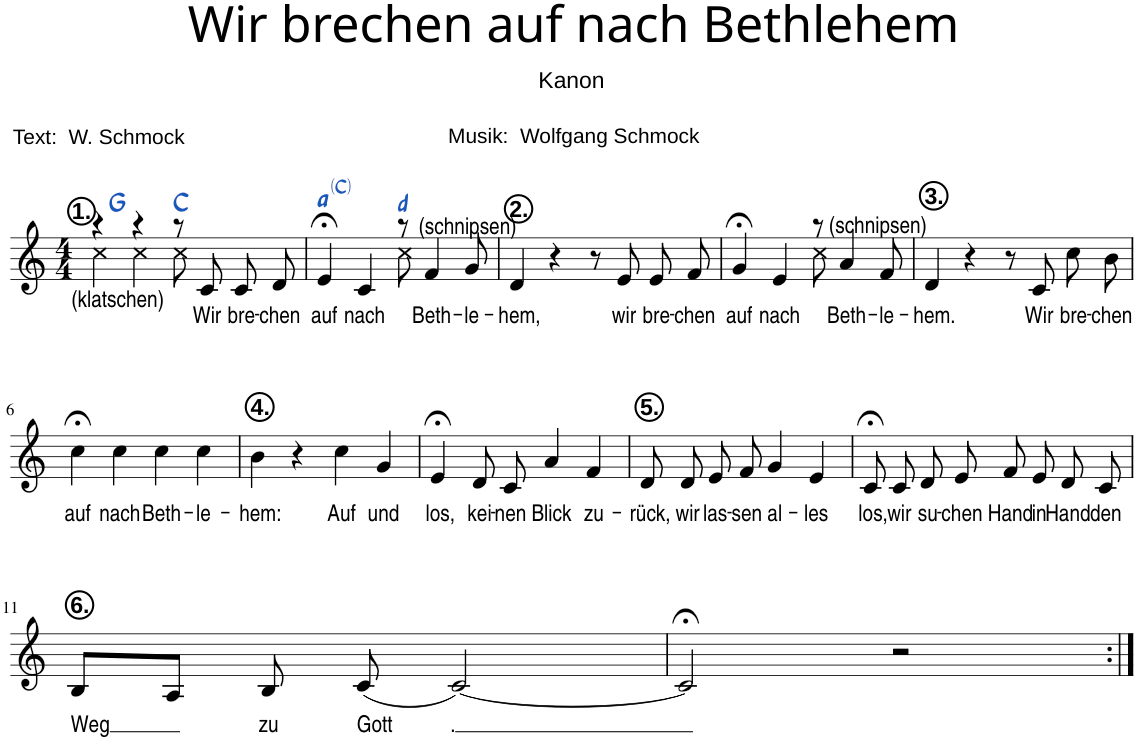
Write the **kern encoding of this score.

**kern	**text	**harte
*part1	*part1	*part1
*staff1	*staff1	*
*I"Stimme	*	*
*I'St.	*	*
*clefG2	*	*
*k[]	*	*
*M4/4	*	*
=1	=1	=1
*^	*	*
!LO:TX:a:B:t=1.	!	!	!
4r	4cc\	.	G:maj
!LO:TX:b:t=(klatschen)	!	!	!
4r	4cc\	.	.
8r	8cc\	.	C:maj
!	!	!LO:LY:b	!
8c/	4.ryy	Wir	.
!	!	!LO:LY:b	!
8c/	.	bre-	.
!	!	!LO:LY:b	!
8d/	.	-chen	.
=2	=2	=2	=2
!	!	!LO:LY:b	!
4e;</	2ryy	auf	A:maj
!	!	!LO:LY:b	!
4c/	.	nach	.
!LO:TX:b:t=(schnipsen)	!	!	!
8r	8cc\	.	D:maj
!	!	!LO:LY:b	!
4f/	4.ryy	Beth-	.
!	!	!LO:LY:b	!
8g/	.	-le-	.
*v	*v	*	*
=3	=3	=3
!LO:TX:a:B:t=2.	!	!
!	!LO:LY:b	!
4d/	-hem,	.
4r	.	.
8r	.	.
!	!LO:LY:b	!
8e/	wir	.
!	!LO:LY:b	!
8e/	bre-	.
!	!LO:LY:b	!
8fn/	-chen	.
=4	=4	=4
!	!LO:LY:b	!
*^	*	*
4g;</	2ryy	auf	.
!	!	!LO:LY:b	!
4e/	.	nach	.
!LO:TX:a:t=(schnipsen)	!	!	!
8r	8cc\	.	.
!	!	!LO:LY:b	!
4a/	4.ryy	Beth-	.
!	!	!LO:LY:b	!
8f/	.	-le-	.
*v	*v	*	*
=5	=5	=5
!LO:TX:a:B:t=3.	!	!
!	!LO:LY:b	!
4d/	-hem.	.
4r	.	.
8r	.	.
!	!LO:LY:b	!
8c/	Wir	.
!	!LO:LY:b	!
8cc\	bre-	.
!	!LO:LY:b	!
8b\	-chen	.
!!LO:LB:g=z
=6	=6	=6
!	!LO:LY:b	!
4cc;<\	auf	.
!	!LO:LY:b	!
4cc\	nach	.
!	!LO:LY:b	!
4cc\	Beth-	.
!	!LO:LY:b	!
4cc\	-le-	.
=7	=7	=7
!LO:TX:a:B:t=4.	!	!
!	!LO:LY:b	!
4b\	-hem:	.
4r	.	.
!	!LO:LY:b	!
4cc\	Auf	.
!	!LO:LY:b	!
4g/	und	.
=8	=8	=8
!	!LO:LY:b	!
4e;</	los,	.
!	!LO:LY:b	!
8d/	kei-	.
!	!LO:LY:b	!
8c/	-nen	.
!	!LO:LY:b	!
4a/	Blick	.
!	!LO:LY:b	!
4f/	zu-	.
=9	=9	=9
!LO:TX:a:B:t=5.	!	!
!	!LO:LY:b	!
8d/	-rück,	.
!	!LO:LY:b	!
8d/	wir	.
!	!LO:LY:b	!
8e/	las-	.
!	!LO:LY:b	!
8f/	-sen	.
!	!LO:LY:b	!
4g/	al-	.
!	!LO:LY:b	!
4e/	-les	.
=10	=10	=10
!	!LO:LY:b	!
8c;</	los,	.
!	!LO:LY:b	!
8c/	wir	.
!	!LO:LY:b	!
8d/	su-	.
!	!LO:LY:b	!
8e/	-chen	.
!	!LO:LY:b	!
8f/	Hand	.
!	!LO:LY:b	!
8e/	in	.
!	!LO:LY:b	!
8d/	Hand	.
!	!LO:LY:b	!
8c/	den	.
!!LO:LB:g=z
=11	=11	=11
!LO:TX:a:B:t=6.	!	!
!	!LO:LY:b	!
8B/L	Weg	.
8A/J	.	.
!	!LO:LY:b	!
8B/	zu	.
!	!LO:LY:b	!
(8c/	Gott	.
!	!LO:LY:b	!
[2c/)	.	.
=12	=12	=12
2c;</]	.	.
2r	.	.
=:|!	=:|!	=:|!
*-	*-	*-
